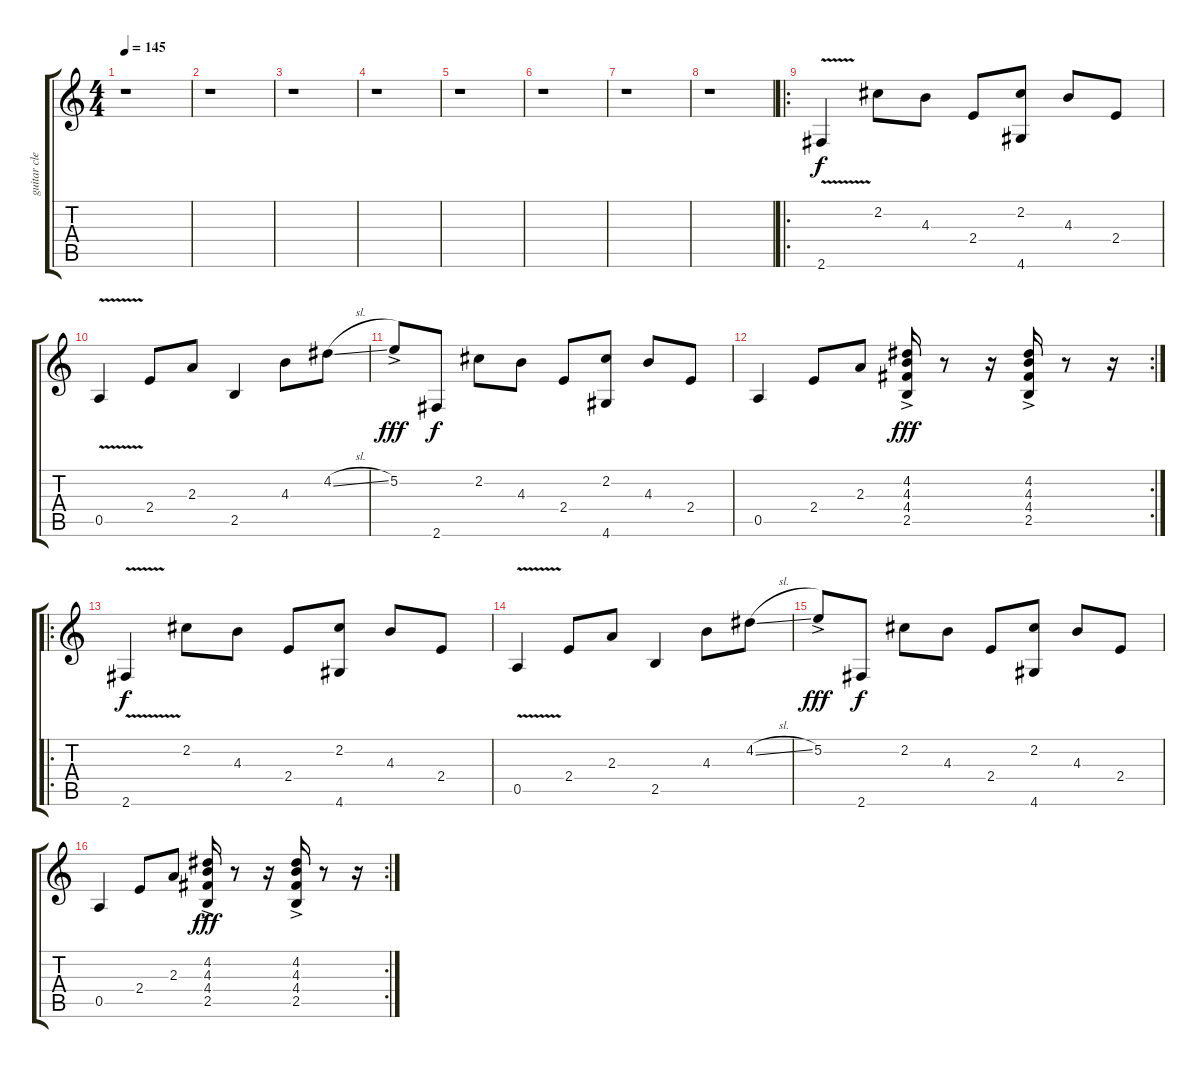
\track ("guitar clean" "guitar cle") {instrument electricguitarclean}
\staff {score tabs}
\tuning (E4 B3 G3 D3 A2 E2) {hide}
\ts (4 4)
\tempo 145
\clef g2
\ks c
r.1{dy fff} |
r.1 |
r.1 |
r.1 |
r.1 |
r.1 |
r.1 |
r.1 |
\ro
2.6{v}.4{dy f} 2.2.8 4.3.8 2.4.8 (2.2 4.6).8 4.3.8 2.4.8 |
0.5{v}.4 2.4.8 2.3.8 2.5.4 4.3.8 4.2{sl}.8 |
5.2{ac}.8{dy fff} 2.6.8{dy f} 2.2.8 4.3.8 2.4.8 (2.2 4.6).8 4.3.8 2.4.8 |
\rc 2
0.5.4 2.4.8 2.3.8 (4.2 4.3 4.4{ac} 2.5).16{dy fff} r.8 r.16 (4.2 4.3 4.4 2.5{ac}).16 r.8 r.16 |
\ro
2.6{v}.4{dy f} 2.2.8 4.3.8 2.4.8 (2.2 4.6).8 4.3.8 2.4.8 |
0.5{v}.4 2.4.8 2.3.8 2.5.4 4.3.8 4.2{sl}.8 |
5.2{ac}.8{dy fff} 2.6.8{dy f} 2.2.8 4.3.8 2.4.8 (2.2 4.6).8 4.3.8 2.4.8 |
\rc 2
0.5.4 2.4.8 2.3.8 (4.2 4.3 4.4{ac} 2.5).16{dy fff} r.8 r.16 (4.2 4.3 4.4 2.5{ac}).16 r.8 r.16
